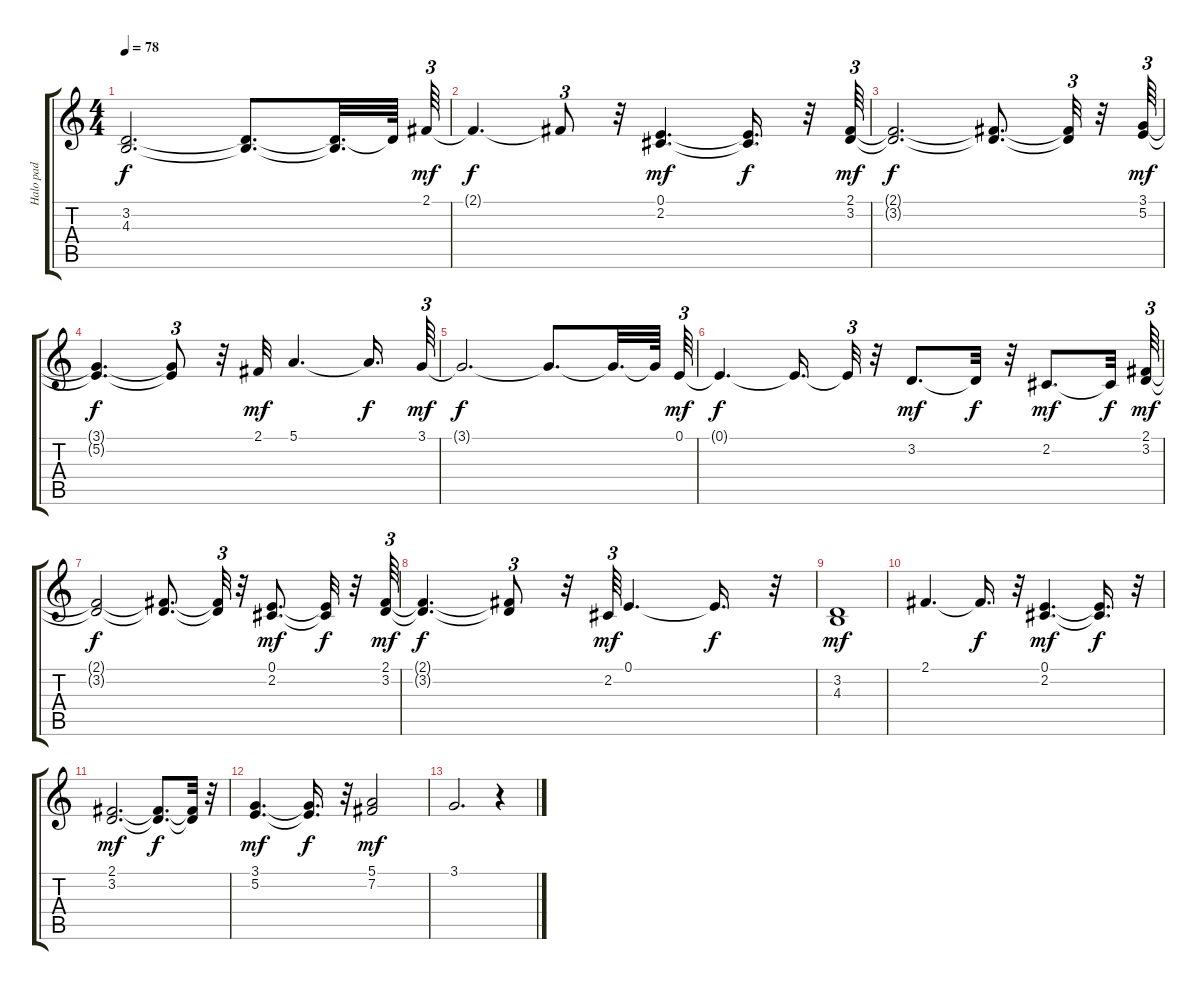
\track ("Halo pad" "Halo pad") {instrument pad7halo}
\staff {score tabs}
\tuning (E4 B3 G3 D3 A2 E2) {hide}
\ts (4 4)
\tempo 78
\clef g2
\ks c
(3.2{t} 4.3{t}).2{d dy f} (3.2{t} 4.3{t}).8{d} (3.2{t} 4.3{t}).32{d} 3.2{t}.64 2.1.64{tu (3 2) dy mf} |
2.1{t}.4{d dy f} 2.1{t}.8{tu (3 2)} r.32 (0.1 2.2).4{d dy mf} (0.1{t} 2.2{t}).16{d dy f} r.32 (2.1 3.2).64{tu (3 2) dy mf} |
(2.1{t} 3.2{t}).2{d dy f} (2.1{t} 3.2{t}).8{d} (2.1{t} 3.2{t}).32{tu (3 2)} r.32 (3.1 5.2).64{tu (3 2) dy mf} |
(3.1{t} 5.2{t}).4{d dy f} (3.1{t} 5.2{t}).8{tu (3 2)} r.32 2.1.32{dy mf} 5.1.4{d} 5.1{t}.16{d dy f} 3.1.64{tu (3 2) dy mf} |
3.1{t}.2{d dy f} 3.1{t}.8{d} 3.1{t}.32{d} 3.1{t}.64 0.1.64{tu (3 2) dy mf} |
0.1{t}.4{d dy f} 0.1{t}.16{d} 0.1{t}.32{tu (3 2)} r.32 3.2.8{d dy mf} 3.2{t}.32{dy f} r.32 2.2.8{d dy mf} 2.2{t}.32{dy f} (2.1 3.2).64{tu (3 2) dy mf} |
(2.1{t} 3.2{t}).2{dy f} (2.1{t} 3.2{t}).8{d} (2.1{t} 3.2{t}).32{tu (3 2)} r.32 (0.1 2.2).8{d dy mf} (0.1{t} 2.2{t}).32{dy f} r.32 (2.1 3.2).64{tu (3 2) dy mf} |
(2.1{t} 3.2{t}).4{d dy f} (2.1{t} 3.2{t}).8{tu (3 2)} r.32 2.2.64{tu (3 2) dy mf} 0.1.4{d} 0.1{t}.16{d dy f} r.32 |
(3.2 4.3).1{dy mf volume 10} |
2.1.4{d volume 8} 2.1{t}.16{d dy f} r.32 (0.1 2.2).4{d dy mf volume 6} (0.1{t} 2.2{t}).16{d dy f} r.32 |
(2.1 3.2).2{d dy mf volume 5} (2.1{t} 3.2{t}).8{d dy f} (2.1{t} 3.2{t}).32 r.32 |
(3.1 5.2).4{d dy mf volume 4} (3.1{t} 5.2{t}).16{d dy f} r.32 (5.1 7.2).2{dy mf volume 3} |
3.1.2{d volume 3} r.4
